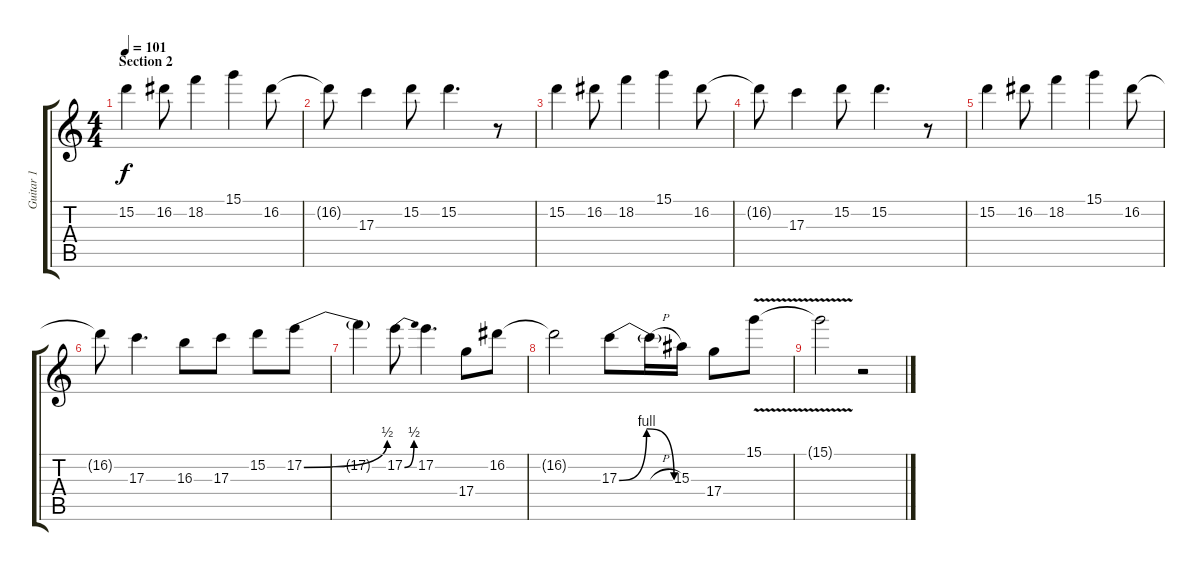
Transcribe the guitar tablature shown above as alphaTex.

\track ("Guitar 1" "Guitar 1") {instrument overdrivenguitar}
\staff {score tabs}
\tuning (E4 B3 G3 D3 A2 E2) {hide}
\ts (4 4)
\section ("" "Section 2")
\tempo 101
\clef g2
\ks c
15.2.4{dy f volume 9 balance 0 instrument overdrivenguitar} 16.2.8 18.2.4 15.1.4 16.2.8 |
16.2{t}.8 17.3.4 15.2.8 15.2.4{d} r.8 |
15.2.4 16.2.8 18.2.4 15.1.4 16.2.8 |
16.2{t}.8 17.3.4 15.2.8 15.2.4{d} r.8 |
15.2.4 16.2.8 18.2.4 15.1.4 16.2.8 |
16.2{t}.8 17.3.4{d} 16.3.8 17.3.8 15.2.8 17.2{be (bend 0 0 60 2)}.8 |
17.2{t}.4 17.2{be (bend 0 0 60 2)}.8 17.2.4{d} 17.4.8 16.2.8 |
16.2{t}.2 17.3{be (bendrelease 0 0 28 4 35 4 60 0)}.8 17.3{h t}.16 15.3.16 17.4.8 15.1{v}.8 |
15.1{t}.2 r.2
